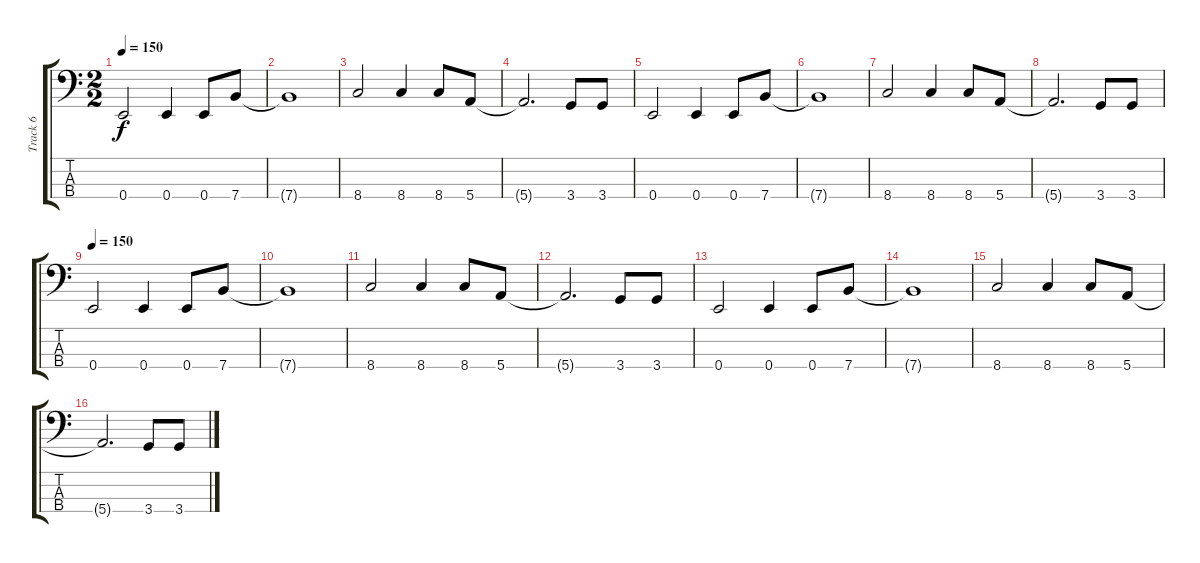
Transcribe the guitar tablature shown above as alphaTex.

\track ("Track 6" "Track 6") {instrument electricbassfinger}
\staff {score tabs}
\tuning (G2 D2 A1 E1) {hide}
\ts (2 2)
\tempo 150
\clef f4
\ks c
0.4.2{dy f} 0.4.4 0.4.8 7.4.8 |
7.4{t}.1 |
8.4.2 8.4.4 8.4.8 5.4.8 |
5.4{t}.2{d} 3.4.8 3.4.8 |
0.4.2 0.4.4 0.4.8 7.4.8 |
7.4{t}.1 |
8.4.2 8.4.4 8.4.8 5.4.8 |
5.4{t}.2{d} 3.4.8 3.4.8 |
\tempo 150
0.4.2 0.4.4 0.4.8 7.4.8 |
7.4{t}.1 |
8.4.2 8.4.4 8.4.8 5.4.8 |
5.4{t}.2{d} 3.4.8 3.4.8 |
0.4.2 0.4.4 0.4.8 7.4.8 |
7.4{t}.1 |
8.4.2 8.4.4 8.4.8 5.4.8 |
5.4{t}.2{d} 3.4.8 3.4.8
